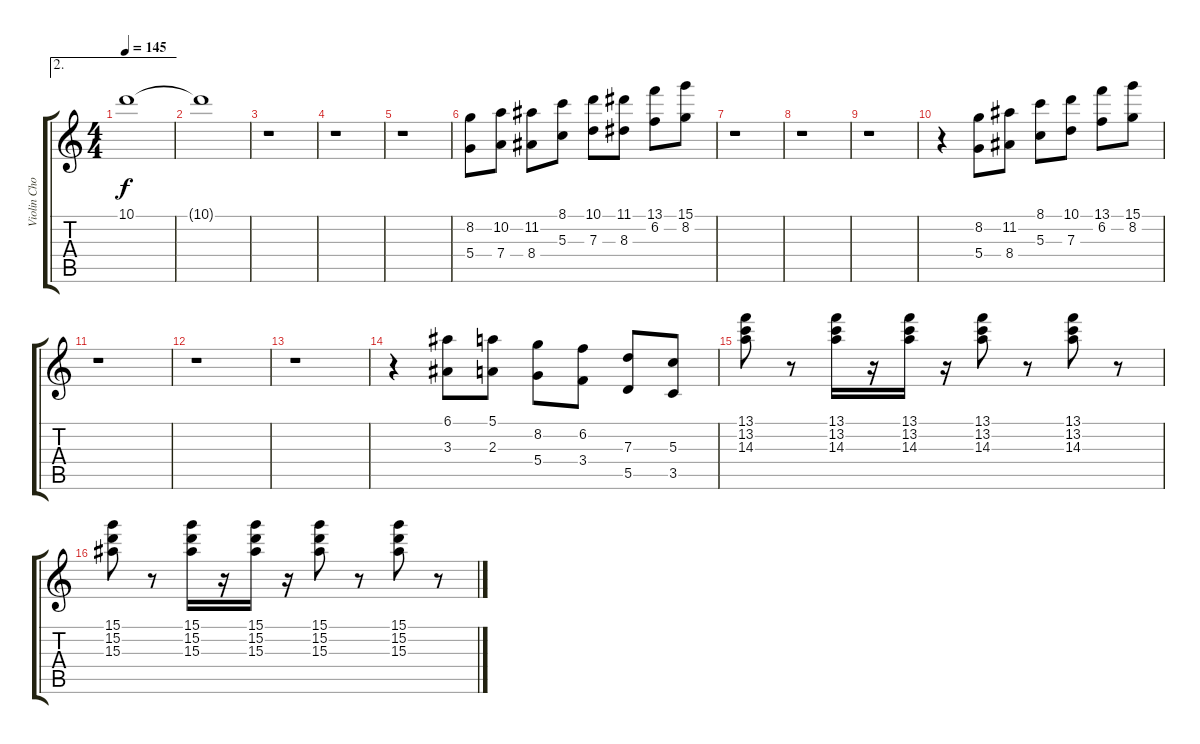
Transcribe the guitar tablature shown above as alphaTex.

\track ("Violin Choir" "Violin Cho") {instrument stringensemble1}
\staff {score tabs}
\tuning (E5 B4 G4 D4 A3 E3) {hide}
\ae 2
\ts (4 4)
\tempo 145
\clef g2
\ks c
10.1.1{dy f} |
10.1{t}.1 |
r.1 |
r.1 |
r.1 |
(8.2 5.4).8 (10.2 7.4).8 (11.2 8.4).8 (8.1 5.3).8 (10.1 7.3).8 (11.1 8.3).8 (13.1 6.2).8 (15.1 8.2).8 |
r.1 |
r.1 |
r.1 |
r.4 (8.2 5.4).8 (11.2 8.4).8 (8.1 5.3).8 (10.1 7.3).8 (13.1 6.2).8 (15.1 8.2).8 |
r.1 |
r.1 |
r.1 |
r.4 (6.1 3.3).8 (5.1 2.3).8 (8.2 5.4).8 (6.2 3.4).8 (7.3 5.5).8 (5.3 3.5).8 |
(13.1 13.2 14.3).8 r.8 (13.1 13.2 14.3).16 r.16 (13.1 13.2 14.3).16 r.16 (13.1 13.2 14.3).8 r.8 (13.1 13.2 14.3).8 r.8 |
(15.1 15.2 15.3).8 r.8 (15.1 15.2 15.3).16 r.16 (15.1 15.2 15.3).16 r.16 (15.1 15.2 15.3).8 r.8 (15.1 15.2 15.3).8 r.8
